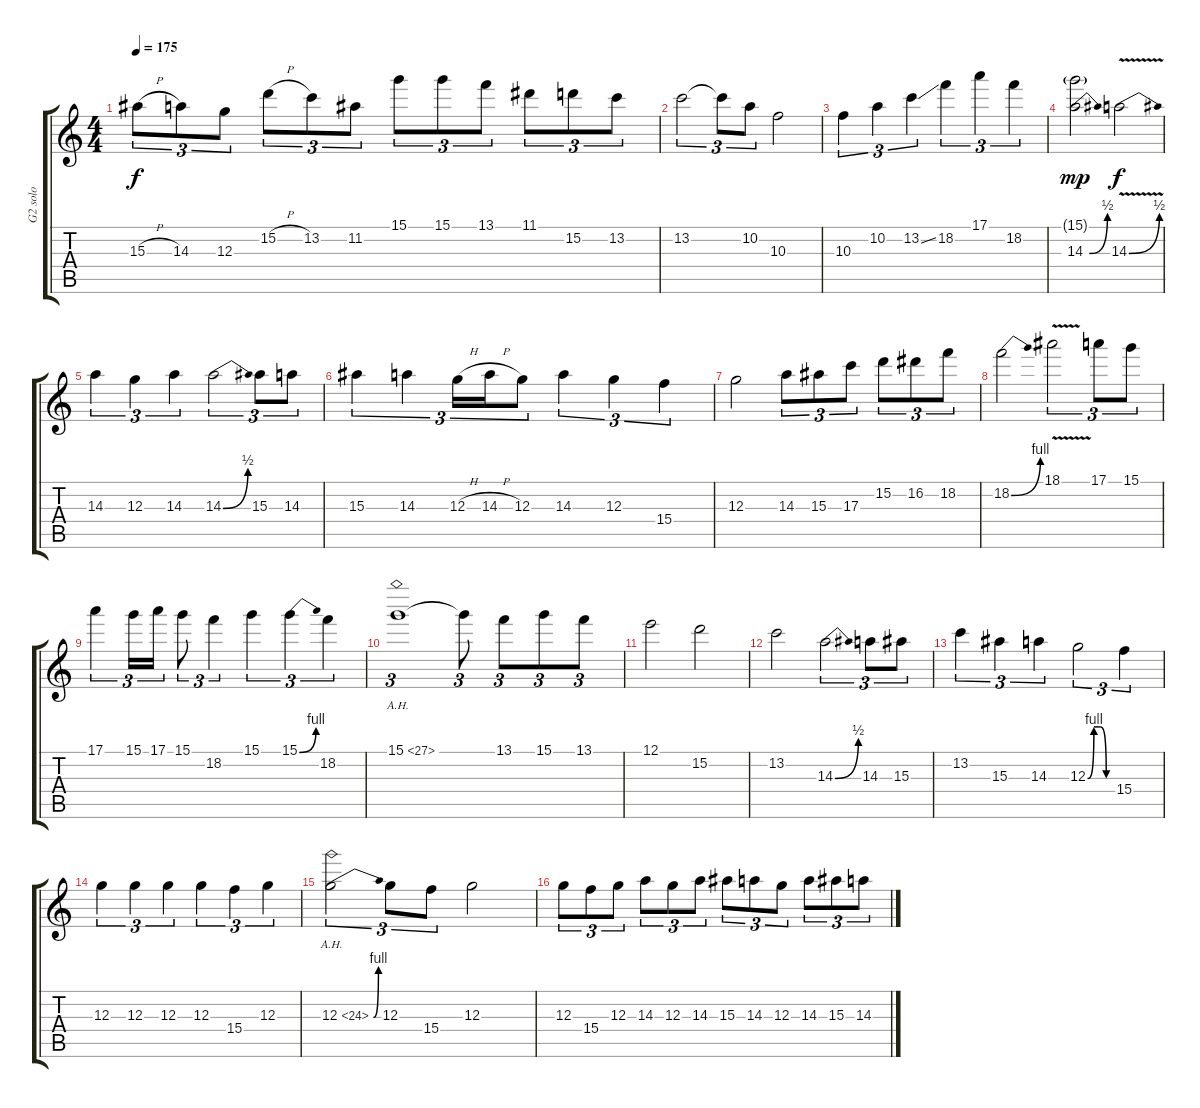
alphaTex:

\track ("G2 solo" "G2 solo") {instrument overdrivenguitar}
\staff {score tabs}
\tuning (E4 B3 G3 D3 A2 E2) {hide}
\ts (4 4)
\tempo 175
\clef g2
\ks c
15.3{h}.8{tu (3 2) dy f} 14.3.8{tu (3 2)} 12.3.8{tu (3 2)} 15.2{h}.8{tu (3 2)} 13.2.8{tu (3 2)} 11.2.8{tu (3 2)} 15.1.8{tu (3 2)} 15.1.8{tu (3 2)} 13.1.8{tu (3 2)} 11.1.8{tu (3 2)} 15.2.8{tu (3 2)} 13.2.8{tu (3 2)} |
13.2.2{tu (3 2)} 13.2{t}.8{tu (3 2)} 10.2.8{tu (3 2)} 10.3.2 |
10.3.4{tu (3 2)} 10.2.4{tu (3 2)} 13.2{ss}.4{tu (3 2)} 18.2.4{tu (3 2)} 17.1.4{tu (3 2)} 18.2.4{tu (3 2)} |
(15.1{g} 14.3{be (bend 0 0 60 2)}).2{dy mp} 14.3{be (bend 0 0 60 2) v}.2{dy f} |
14.3.4{tu (3 2)} 12.3.4{tu (3 2)} 14.3.4{tu (3 2)} 14.3{be (bend 0 0 60 2)}.2{tu (3 2)} 15.3.8{tu (3 2)} 14.3.8{tu (3 2)} |
15.3.4{tu (3 2)} 14.3.4{tu (3 2)} 12.3{h}.16{tu (3 2)} 14.3{h}.16{tu (3 2)} 12.3.8{tu (3 2)} 14.3.4{tu (3 2)} 12.3.4{tu (3 2)} 15.4.4{tu (3 2)} |
12.3.2 14.3.8{tu (3 2)} 15.3.8{tu (3 2)} 17.3.8{tu (3 2)} 15.2.8{tu (3 2)} 16.2.8{tu (3 2)} 18.2.8{tu (3 2)} |
18.2{be (bend 0 0 60 4)}.2 18.1{v}.2{tu (3 2)} 17.1.8{tu (3 2)} 15.1.8{tu (3 2)} |
17.1.4{tu (3 2)} 15.1.16{tu (3 2)} 17.1.16{tu (3 2)} 15.1.8{tu (3 2)} 18.2.4{tu (3 2)} 15.1.4{tu (3 2)} 15.1{be (bend 0 0 60 4)}.4{tu (3 2)} 18.2.4{tu (3 2)} |
15.1{ah 12}.1{tu (3 2)} 15.1{t}.8{tu (3 2)} 13.1.8{tu (3 2)} 15.1.8{tu (3 2)} 13.1.8{tu (3 2)} |
12.1.2 15.2.2 |
13.2.2 14.3{be (bend 0 0 60 2)}.2{tu (3 2)} 14.3.8{tu (3 2)} 15.3.8{tu (3 2)} |
13.2.4{tu (3 2)} 15.3.4{tu (3 2)} 14.3.4{tu (3 2)} 12.3{be (custom 0 0 15 4 30 4 45 0 60 0)}.2{tu (3 2)} 15.4.4{tu (3 2)} |
12.3.4{tu (3 2)} 12.3.4{tu (3 2)} 12.3.4{tu (3 2)} 12.3.4{tu (3 2)} 15.4.4{tu (3 2)} 12.3.4{tu (3 2)} |
12.3{be (bend 0 0 60 4) ah 12}.2{tu (3 2)} 12.3.8{tu (3 2)} 15.4.8{tu (3 2)} 12.3.2 |
12.3.8{tu (3 2)} 15.4.8{tu (3 2)} 12.3.8{tu (3 2)} 14.3.8{tu (3 2)} 12.3.8{tu (3 2)} 14.3.8{tu (3 2)} 15.3.8{tu (3 2)} 14.3.8{tu (3 2)} 12.3.8{tu (3 2)} 14.3.8{tu (3 2)} 15.3.8{tu (3 2)} 14.3.8{tu (3 2)}
